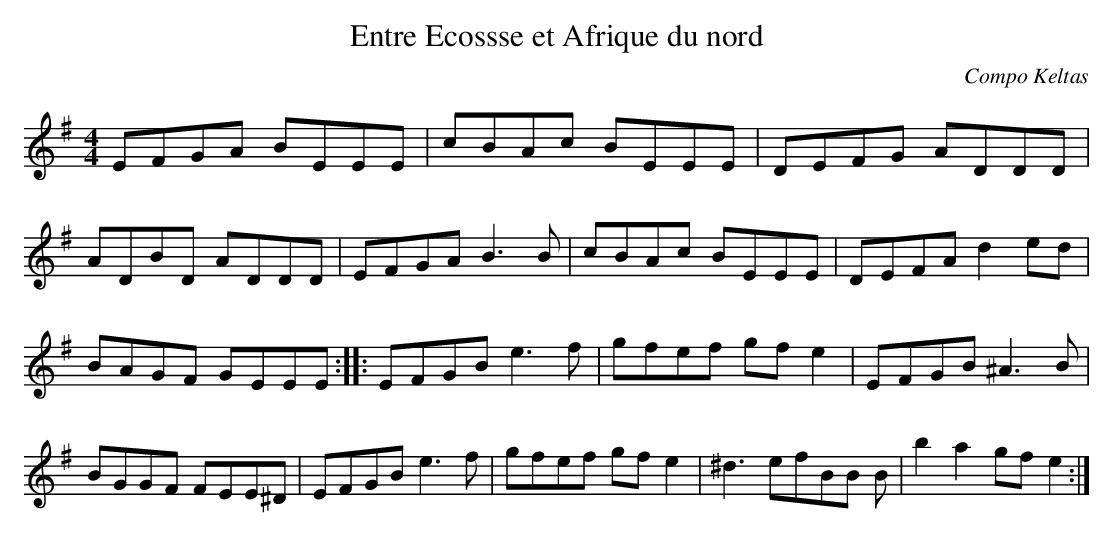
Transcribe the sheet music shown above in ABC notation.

X:1
T:Entre Ecossse et Afrique du nord
C:Compo Keltas
M:4/4
L:1/8
K:Em
EFGA BEEE |cBAc BEEE |DEFG ADDD |ADBD ADDD |EFGA B3 B |cBAc BEEE |DEFA d2 ed |BAGF GEEE ::EFGB e3 f |gfef gf e2 |EFGB ^A3 B |BGGF FEE^D |EFGB e3 f |gfef gf e2 |^d3 efBB B |b2 a2 gf e2 :|
